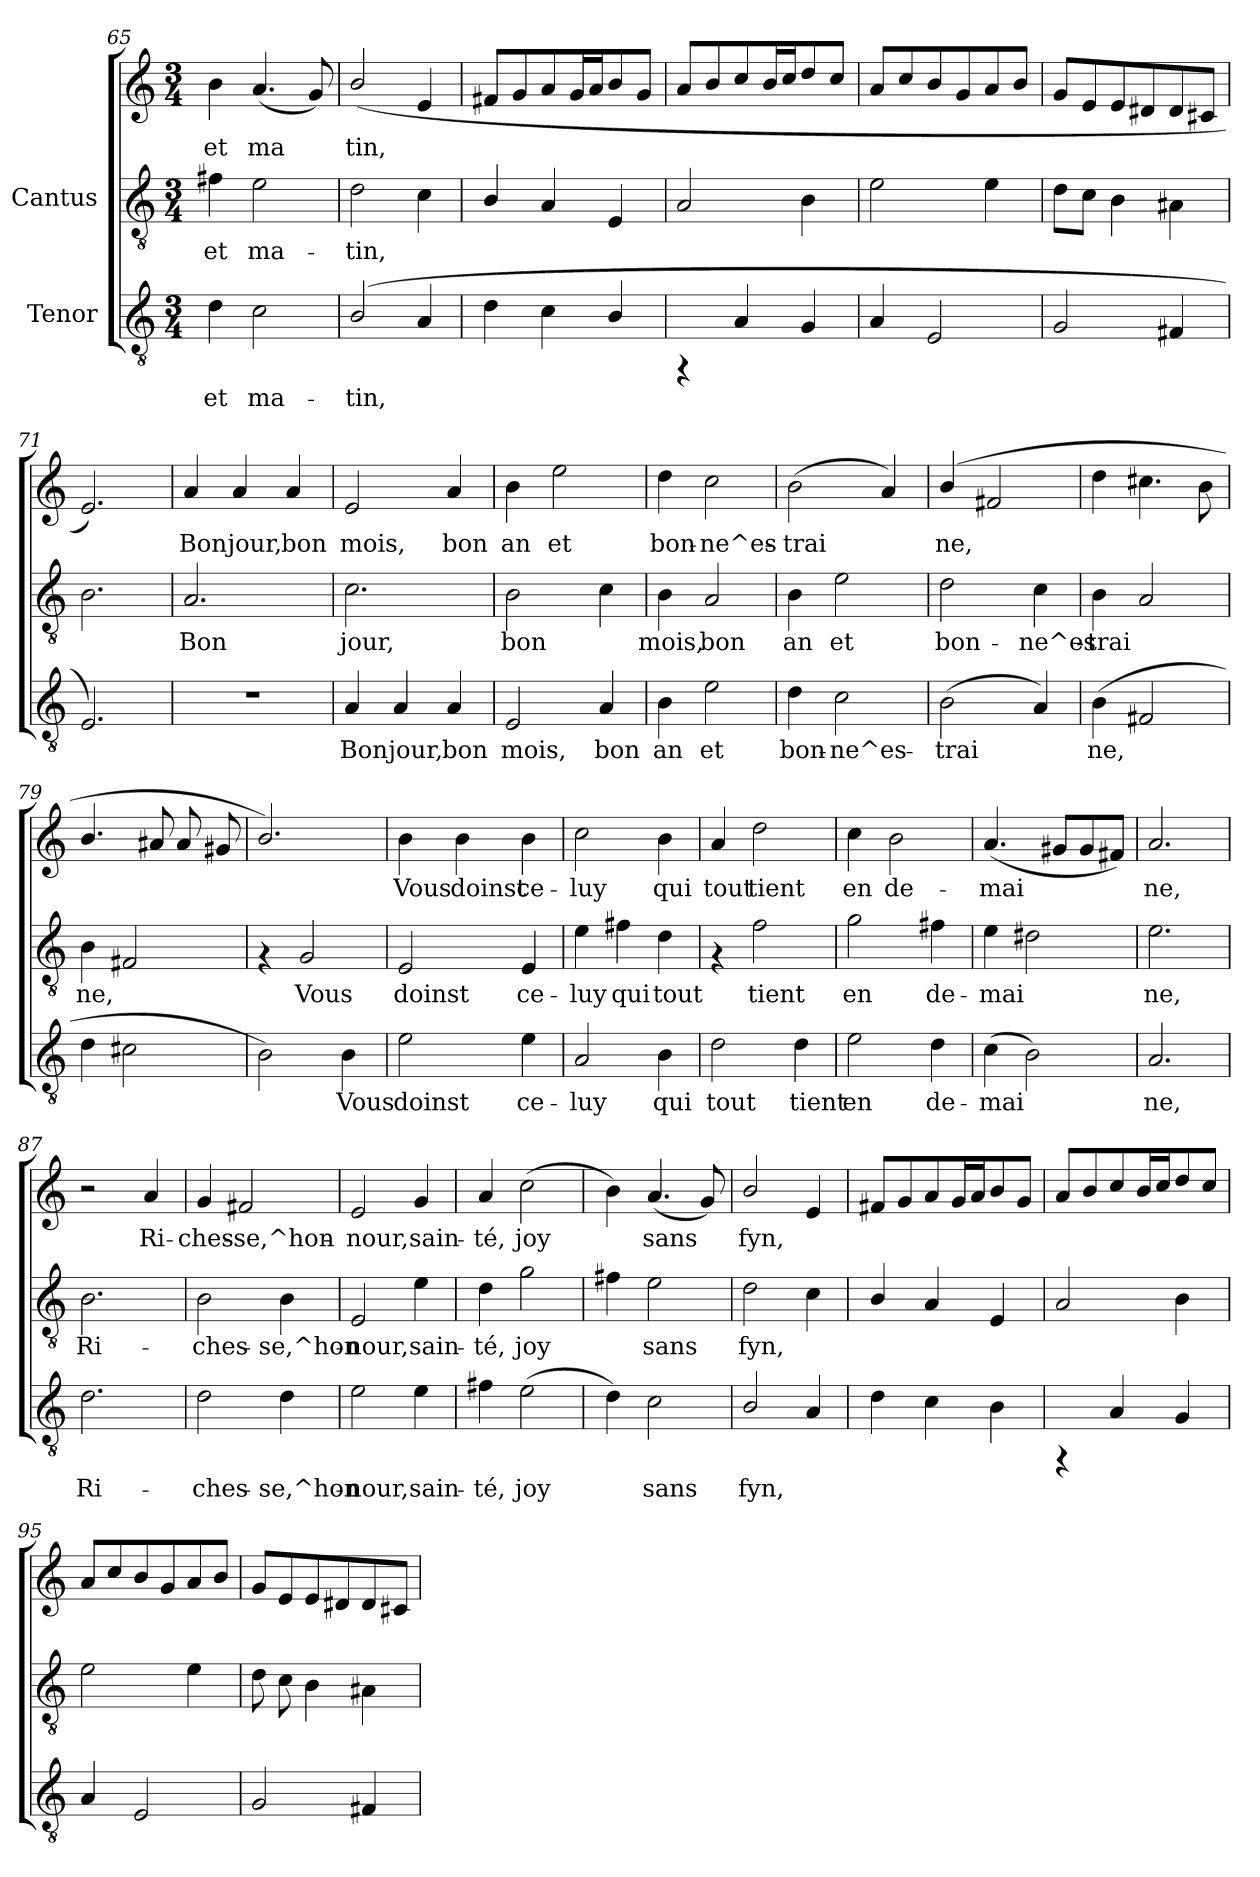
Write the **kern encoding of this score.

**kern	**text	**kern	**text	**kern	**text
*part2	*part2	*part1	*part1	*part1	*part1
*staff3	*staff3	*staff2	*staff2	*staff1	*staff1
*I"Tenor	*	*I"Cantus	*	*	*
*clefGv2	*	*clefGv2	*	*clefG2	*
*M3/4	*	*M3/4	*	*M3/4	*
=65	=65	=65	=65	=65	=65
!	!LO:LY:b:cj	!	!LO:LY:b:cj	!	!LO:LY:b
4d\	et	4f#X\	-et	4b\	et
!	!LO:LY:b:cj	!	!LO:LY:b:cj	!	!LO:LY:b
2c\	ma-	2e\	ma-	(<4.a/	ma-
!	!	!	!	!	!LO:LY:b
.	.	.	.	8g/)	--
=66	=66	=66	=66	=66	=66
!	!LO:LY:b:cj	!	!LO:LY:b:cj	!	!LO:LY:b
(<2B/	-tin,	2d\	tin,	(<2b/	-tin,
!	!LO:LY:b:cj	!	!LO:LY:b:cj	!	!LO:LY:b
4A/	.	4c\	.	4e/	.
!!LO:PB:g=z
=67	=67	=67	=67	=67	=67
4d\	.	4B/	.	8f#X/L	.
.	.	.	.	8g/	.
4c\	.	4A/	.	8a/	.
.	.	.	.	16g/	.
.	.	.	.	16a/	.
4B/	.	4E/	.	8b/	.
.	.	.	.	8g/J	.
=68	=68	=68	=68	=68	=68
4rFF	.	2A/	.	8a/L	.
.	.	.	.	8b/	.
4A/	.	.	.	8cc/	.
.	.	.	.	16b/	.
.	.	.	.	16cc/	.
4G/	.	4B\	.	8dd/	.
.	.	.	.	8cc/J	.
=69	=69	=69	=69	=69	=69
4A/	.	2e\	.	8a/L	.
.	.	.	.	8cc/	.
2E/	.	.	.	8b/	.
.	.	.	.	8g/	.
.	.	4e\	.	8a/	.
.	.	.	.	8b/J	.
=70	=70	=70	=70	=70	=70
2G/	.	8d\L	.	8g/L	.
.	.	8c\J	.	8e/	.
.	.	4B\	.	8e/	.
.	.	.	.	8d#X/	.
4F#X/	.	4A#X\	.	8d#/	.
.	.	.	.	8c#X/J	.
=71	=71	=71	=71	=71	=71
2.E/)	.	2.B\	.	2.e/)	.
=72	=72	=72	=72	=72	=72
!	!	!	!LO:LY:b:cj	!	!LO:LY:b
2.r	.	2.A/	Bon	4a/	Bon
!	!	!	!	!	!LO:LY:b
.	.	.	.	4a/	jour,
!	!	!	!	!	!LO:LY:b
.	.	.	.	4a/	bon
!!LO:LB:g=z
=73	=73	=73	=73	=73	=73
!	!LO:LY:b:cj	!	!LO:LY:b:cj	!	!LO:LY:b
4A/	Bon	2.c\	jour,	2e/	mois,
!	!LO:LY:b:cj	!	!	!	!
4A/	jour,	.	.	.	.
!	!LO:LY:b:cj	!	!	!	!LO:LY:b
4A/	bon	.	.	4a/	bon
=74	=74	=74	=74	=74	=74
!	!LO:LY:b:cj	!	!LO:LY:b:cj	!	!LO:LY:b
2E/	mois,	2B\	bon	4b\	an
!	!	!	!	!	!LO:LY:b
.	.	.	.	2ee\	et
!	!LO:LY:b:cj	!	!LO:LY:b:cj	!	!
4A/	bon	4c\	.	.	.
=75	=75	=75	=75	=75	=75
!	!LO:LY:b:cj	!	!LO:LY:b:cj	!	!LO:LY:b
4B\	an	4B\	-mois,	4dd\	bon-
!	!LO:LY:b:cj	!	!LO:LY:b:cj	!	!LO:LY:b
2e\	et	2A/	bon	2cc\	-ne^es-
=76	=76	=76	=76	=76	=76
!	!LO:LY:b:cj	!	!LO:LY:b:cj	!	!LO:LY:b
4d\	bon-	4B\	-an	(>2b\	trai-
!	!LO:LY:b:cj	!	!LO:LY:b:cj	!	!
2c\	-ne^es-	2e\	et	.	.
!	!	!	!	!	!LO:LY:b
.	.	.	.	4a/)	--
=77	=77	=77	=77	=77	=77
!	!LO:LY:b:cj	!	!LO:LY:b:cj	!	!LO:LY:b
(>2B\	-trai-	2d\	bon-	(<4b/	ne,
!	!	!	!	!	!LO:LY:b
.	.	.	.	2f#X/	.
!	!LO:LY:b:cj	!	!LO:LY:b:cj	!	!
4A/)	--	4c\	-ne^es-	.	.
=78	=78	=78	=78	=78	=78
!	!LO:LY:b:cj	!	!LO:LY:b:cj	!	!
(>4B\	-ne,	4B\	-trai-	4dd\	.
!	!LO:LY:b:cj	!	!LO:LY:b:cj	!	!
2F#X/	.	2A/	--	4.cc#X\	.
.	.	.	.	8b\	.
=79	=79	=79	=79	=79	=79
!	!	!	!LO:LY:b:cj	!	!
4d\	.	4B\	-ne,	4.b/	.
!	!	!	!LO:LY:b:cj	!	!
2c#X\	.	2F#X/	.	.	.
.	.	.	.	8a#X/	.
.	.	.	.	8a#/	.
.	.	.	.	8g#X/	.
!!LO:LB:g=z
=80	=80	=80	=80	=80	=80
!	!LO:LY:b:cj	!	!	!	!
2B\)	.	4rF	.	2.b/)	.
!	!	!	!LO:LY:b:cj	!	!
.	.	2G/	Vous	.	.
!	!LO:LY:b:cj	!	!	!	!
4B\	Vous	.	.	.	.
=81	=81	=81	=81	=81	=81
!	!LO:LY:b:cj	!	!LO:LY:b:cj	!	!LO:LY:b
2e\	doinst	2E/	-doinst	4b\	Vous
!	!	!	!	!	!LO:LY:b
.	.	.	.	4b\	doinst
!	!LO:LY:b:cj	!	!LO:LY:b:cj	!	!LO:LY:b
4e\	ce-	4E/	ce-	4b\	ce-
=82	=82	=82	=82	=82	=82
!	!LO:LY:b:cj	!	!LO:LY:b:cj	!	!LO:LY:b
2A/	-luy	4e\	luy	2cc\	-luy
!	!	!	!LO:LY:b:cj	!	!
.	.	4f#X\	qui	.	.
!	!LO:LY:b:cj	!	!LO:LY:b:cj	!	!LO:LY:b
4B\	qui	4d\	tout	4b\	qui
=83	=83	=83	=83	=83	=83
!	!LO:LY:b:cj	!	!	!	!LO:LY:b
2d\	tout	4rF	.	4a/	tout
!	!	!	!LO:LY:b:cj	!	!LO:LY:b
.	.	2f\	tient	2dd\	tient
!	!LO:LY:b:cj	!	!	!	!
4d\	tient	.	.	.	.
=84	=84	=84	=84	=84	=84
!	!LO:LY:b:cj	!	!LO:LY:b:cj	!	!LO:LY:b
2e\	en	2g\	-en	4cc\	en
!	!	!	!	!	!LO:LY:b
.	.	.	.	2b\	de-
!	!LO:LY:b:cj	!	!LO:LY:b:cj	!	!
4d\	de-	4f#X\	de-	.	.
=85	=85	=85	=85	=85	=85
!	!LO:LY:b:cj	!	!LO:LY:b:cj	!	!LO:LY:b
(>4c\	-mai-	4e\	-mai-	(<4.a/	-mai-
!	!LO:LY:b:cj	!	!LO:LY:b:cj	!	!
2B\)	--	2d#X\	--	.	.
!	!	!	!	!	!LO:LY:b
.	.	.	.	8g#X/L	--
!	!	!	!	!	!LO:LY:b
.	.	.	.	8g#/	--
!	!	!	!	!	!LO:LY:b
.	.	.	.	8f#X/J)	--
=86	=86	=86	=86	=86	=86
!	!LO:LY:b:cj	!	!LO:LY:b:cj	!	!LO:LY:b
2.A/	-ne,	2.e\	ne,	2.a/	-ne,
=87	=87	=87	=87	=87	=87
!	!LO:LY:b:cj	!	!LO:LY:b:cj	!	!
2.d\	Ri-	2.B\	-Ri-	2r	.
!	!	!	!	!	!LO:LY:b
.	.	.	.	4a/	Ri-
!!LO:LB:g=z
=88	=88	=88	=88	=88	=88
!	!LO:LY:b:cj	!	!LO:LY:b:cj	!	!LO:LY:b
2d\	-ches-	2B\	-ches-	4g/	-ches-
!	!	!	!	!	!LO:LY:b
.	.	.	.	2f#X/	-se,^hon-
!	!LO:LY:b:cj	!	!LO:LY:b:cj	!	!
4d\	-se,^hon-	4B\	-se,^hon-	.	.
=89	=89	=89	=89	=89	=89
!	!LO:LY:b:cj	!	!LO:LY:b:cj	!	!LO:LY:b
2e\	-nour,	2E/	-nour,	2e/	-nour,
!	!LO:LY:b:cj	!	!LO:LY:b:cj	!	!LO:LY:b
4e\	sain-	4e\	sain-	4g/	sain-
=90	=90	=90	=90	=90	=90
!	!LO:LY:b:cj	!	!LO:LY:b:cj	!	!LO:LY:b
4f#X\	-té,	4d\	té,	4a/	-té,
!	!LO:LY:b:cj	!	!LO:LY:b:cj	!	!LO:LY:b
(>2e\	joy	2g\	joy	(>2cc\	joy
=91	=91	=91	=91	=91	=91
!	!LO:LY:b:cj	!	!LO:LY:b:cj	!	!LO:LY:b
4d\)	.	4f#X\	.	4b\)	.
!	!LO:LY:b:cj	!	!LO:LY:b:cj	!	!LO:LY:b
2c\	sans	2e\	sans	(<4.a/	sans
!	!	!	!	!	!LO:LY:b
.	.	.	.	8g/)	.
=92	=92	=92	=92	=92	=92
!	!LO:LY:b:cj	!	!LO:LY:b:cj	!	!LO:LY:b
2B/	fyn,	2d\	fyn,	2b/	fyn,
!	!LO:LY:b:cj	!	!LO:LY:b:cj	!	!LO:LY:b
4A/	.	4c\	.	4e/	.
=93	=93	=93	=93	=93	=93
4d\	.	4B/	.	8f#X/L	.
.	.	.	.	8g/	.
4c\	.	4A/	.	8a/	.
.	.	.	.	16g/	.
.	.	.	.	16a/	.
4B\	.	4E/	.	8b/	.
.	.	.	.	8g/J	.
=94	=94	=94	=94	=94	=94
4rFF	.	2A/	.	8a/L	.
.	.	.	.	8b/	.
4A/	.	.	.	8cc/	.
.	.	.	.	16b/	.
.	.	.	.	16cc/	.
4G/	.	4B\	.	8dd/	.
.	.	.	.	8cc/J	.
!!LO:LB:g=z
=95	=95	=95	=95	=95	=95
4A/	.	2e\	.	8a/L	.
.	.	.	.	8cc/	.
2E/	.	.	.	8b/	.
.	.	.	.	8g/	.
.	.	4e\	.	8a/	.
.	.	.	.	8b/J	.
=96	=96	=96	=96	=96	=96
2G/	.	8d\	.	8g/L	.
.	.	8c\	.	8e/	.
.	.	4B\	.	8e/	.
.	.	.	.	8d#X/	.
4F#X/	.	4A#X\	.	8d#/	.
.	.	.	.	8c#X/J	.
=	=	=	=	=	=
*-	*-	*-	*-	*-	*-
